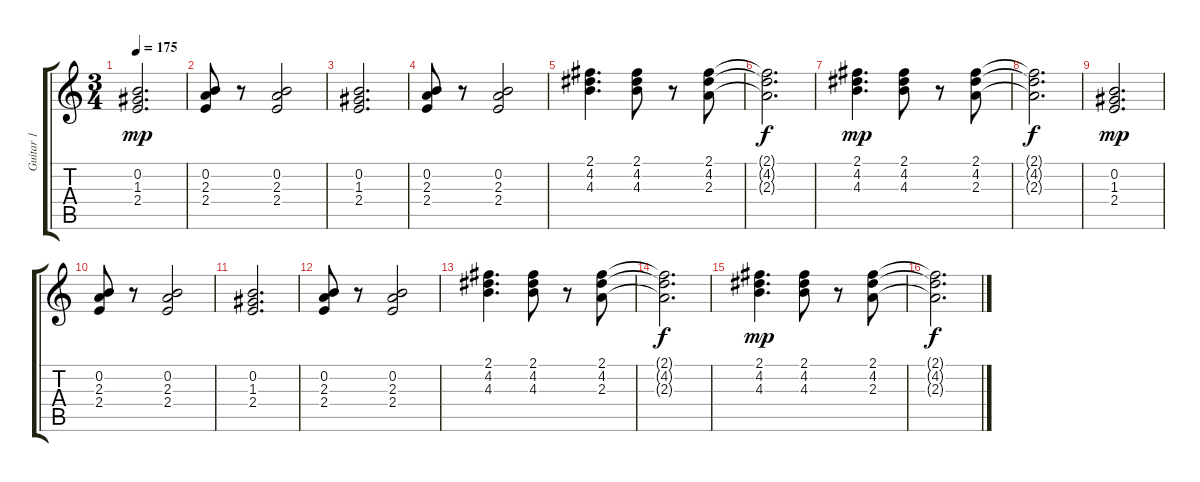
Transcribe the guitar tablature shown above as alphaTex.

\track ("Guitar 1" "Guitar 1") {instrument overdrivenguitar}
\staff {score tabs}
\tuning (E4 B3 G3 D3 A2 E2) {hide}
\ts (3 4)
\tempo 175
\clef g2
\ks c
(0.2 1.3 2.4).2{d dy mp} |
(0.2 2.3 2.4).8 r.8 (0.2 2.3 2.4).2 |
(0.2 1.3 2.4).2{d} |
(0.2 2.3 2.4).8 r.8 (0.2 2.3 2.4).2 |
(2.1 4.2 4.3).4{d} (2.1 4.2 4.3).8 r.8 (2.1 4.2 2.3).8 |
(2.1{t} 4.2{t} 2.3{t}).2{d dy f} |
(2.1 4.2 4.3).4{d dy mp} (2.1 4.2 4.3).8 r.8 (2.1 4.2 2.3).8 |
(2.1{t} 4.2{t} 2.3{t}).2{d dy f} |
(0.2 1.3 2.4).2{d dy mp} |
(0.2 2.3 2.4).8 r.8 (0.2 2.3 2.4).2 |
(0.2 1.3 2.4).2{d} |
(0.2 2.3 2.4).8 r.8 (0.2 2.3 2.4).2 |
(2.1 4.2 4.3).4{d} (2.1 4.2 4.3).8 r.8 (2.1 4.2 2.3).8 |
(2.1{t} 4.2{t} 2.3{t}).2{d dy f} |
(2.1 4.2 4.3).4{d dy mp} (2.1 4.2 4.3).8 r.8 (2.1 4.2 2.3).8 |
(2.1{t} 4.2{t} 2.3{t}).2{d dy f}
